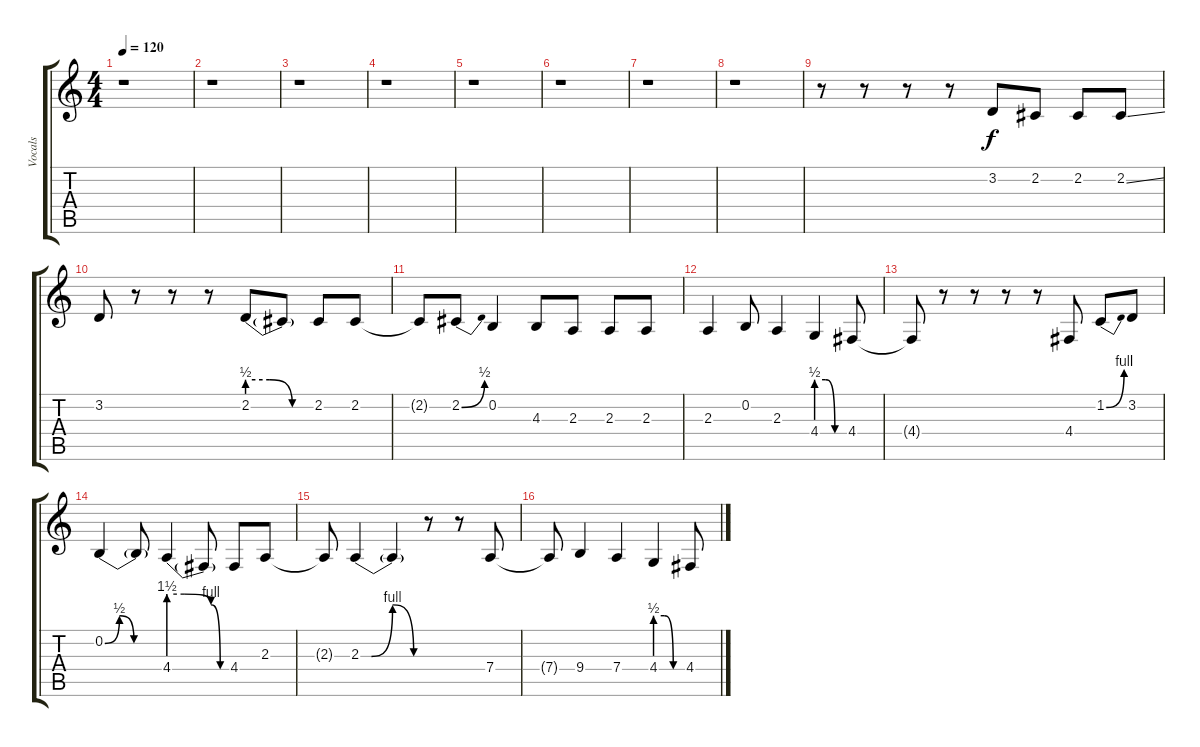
\track ("Vocals" "Vocals") {instrument flute}
\staff {score tabs}
\tuning (E4 B3 G3 D3 A2 E2) {hide}
\ts (4 4)
\tempo 120
\clef g2
\ks c
r.1{dy f} |
r.1 |
r.1 |
r.1 |
r.1 |
r.1 |
r.1 |
r.1 |
r.8 r.8 r.8 r.8 3.2.8 2.2.8 2.2.8 2.2{ss}.8 |
3.2.8 r.8 r.8 r.8 2.2{be (custom 0 2 20 2 40 0 60 0)}.8 2.2{t}.8 2.2.8 2.2.8 |
2.2{t}.8 2.2{be (bend 0 0 60 2)}.8 0.2.4 4.3.8 2.3.8 2.3.8 2.3.8 |
2.3.4 0.2.8 2.3.4 4.4{be (custom 0 2 20 2 40 0 60 0)}.4 4.4.8 |
4.4{t}.8 r.8 r.8 r.8 r.8 4.4.8 1.2{be (bend 0 0 60 4)}.8 3.2.8 |
0.2{be (custom 0 0 15 2 30 0 45 0 60 0)}.4 0.2{t}.8 4.4{be (custom 0 6 15 6 41 4 50 0 60 0)}.4 4.4{t}.8 4.4.8 2.3.8 |
2.3{t}.8 2.3{be (custom 0 0 5 0 10 0 30 4 50 0 55 0 60 0)}.4 2.3{t}.4 r.8 r.8 7.4.8 |
7.4{t}.8 9.4.4 7.4.4 4.4{be (custom 0 2 20 2 40 0 60 0)}.4 4.4.8
